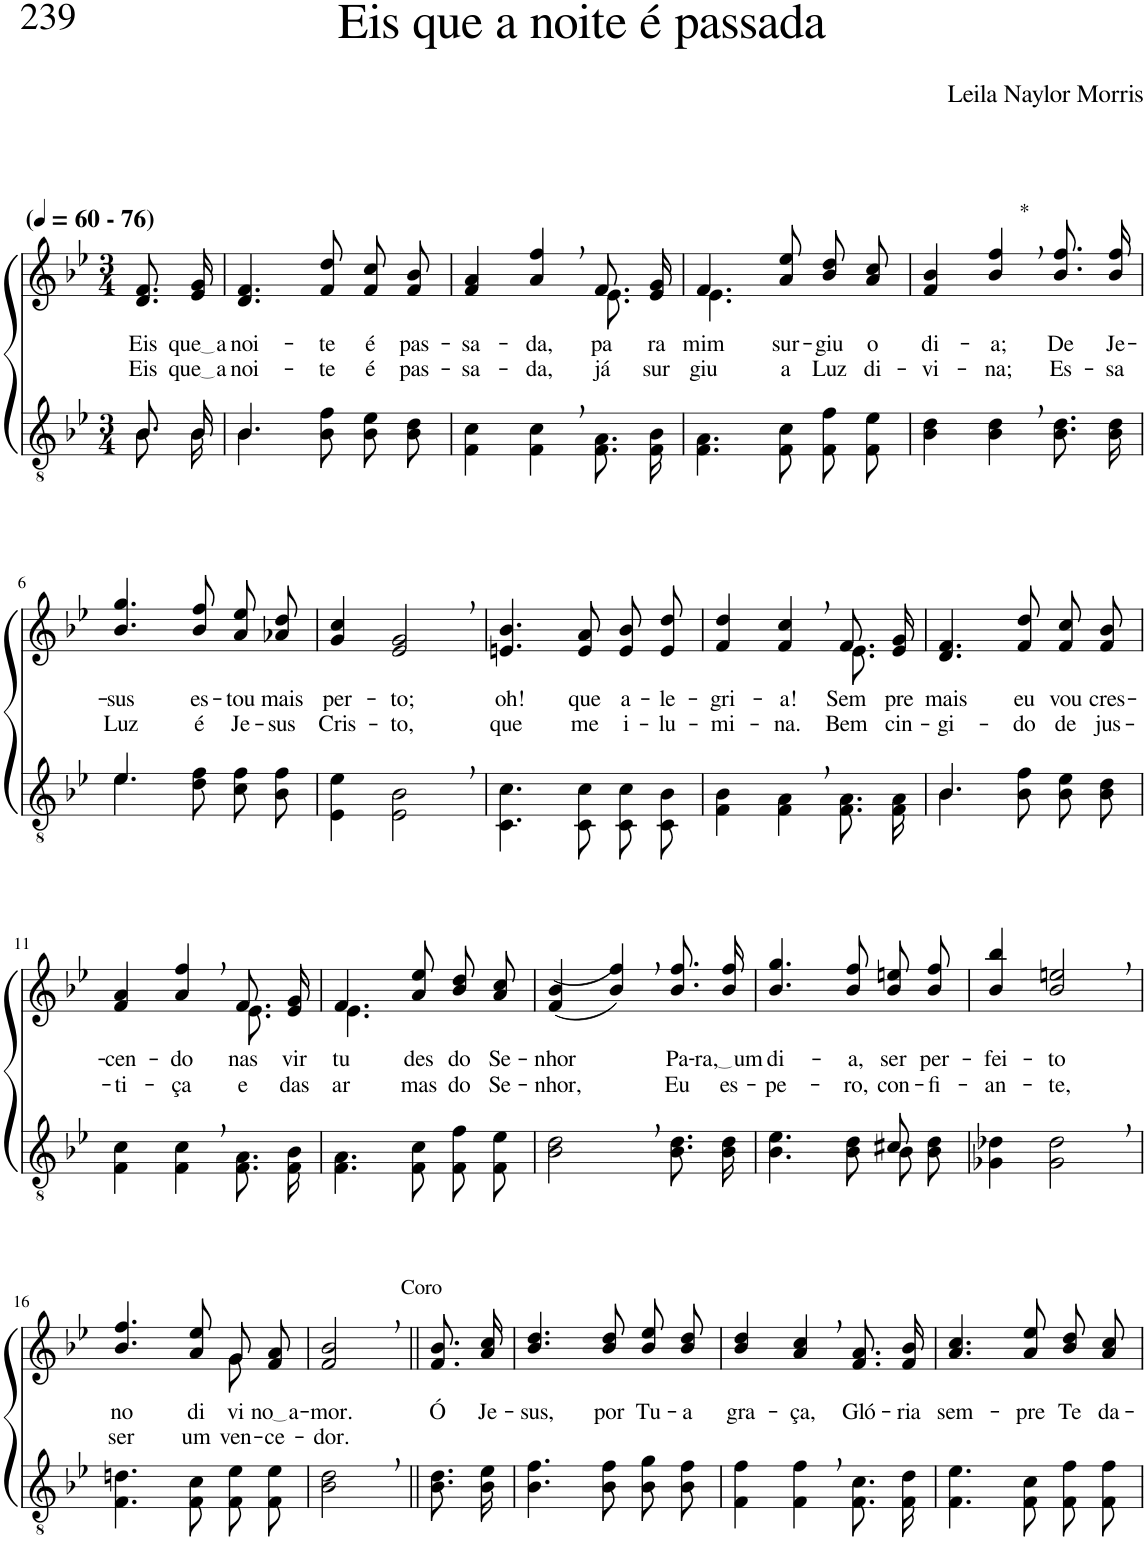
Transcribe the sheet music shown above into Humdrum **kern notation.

**kern	**kern	**text	**text
*part2	*part1	*part1	*part1
*staff2	*staff1	*staff1	*staff1
*I"Parte III e IV	*I"Parte I e II	*	*
*clefGv2	*clefG2	*	*
*Trd3c5	*Trd3c5	*	*
*k[b-e-]	*k[b-e-]	*	*
*M3/4	*M3/4	*	*
*MM60	*MM60	*	*
=1	=1	=1	=1
*^	*	*	*
!	!	!LO:TX:a:B:t=(	!	!
!	!	!LO:TX:a:B:t=- 76)	!	!
!	!	!	!LO:LY:b	!LO:LY:b
8.B-\L	8.B-/L	8.d/ 8.f/L	Eis	Eis
!	!	!	!LO:LY:b	!LO:LY:b
16B-\Jk	16B-/Jk	16e-/ 16g/Jk	que a	que a
=2	=2	=2	=2	=2
!	!	!	!LO:LY:b	!LO:LY:b
4.B-\	4.B-/	4.d/ 4.f/	noi-	noi-
!	!	!	!LO:LY:b	!LO:LY:b
8B-\ 8f\	4.ryy	8f/ 8dd/	-te	-te
!	!	!	!LO:LY:b	!LO:LY:b
8B-\ 8e-\L	.	8f/ 8cc/L	é	é
!	!	!	!LO:LY:b	!LO:LY:b
8B-\ 8d\J	.	8f/ 8b-/J	pas-	pas-
*v	*v	*	*	*
=3	=3	=3	=3
!	!	!LO:LY:b	!LO:LY:b
*	*^	*	*
4F\ 4c\	4f/ 4a/	2ryy	-sa-	-sa-
!	!	!	!LO:LY:b	!LO:LY:b
4F\, 4c\,	4a/, 4ff/,	.	-da,	-da,
!	!	!	!LO:LY:b	!LO:LY:b
8.F/ 8.A/L	8.f/L	8.e-\	pa-	já
!	!	!	!LO:LY:b	!LO:LY:b
16F/ 16B-/Jk	16e-/ 16g/Jk	16ryy	-ra	sur-
=4	=4	=4	=4	=4
!	!	!	!LO:LY:b	!LO:LY:b
4.F\ 4.A\	4.f/	4.e-\	mim	-giu
!	!	!	!LO:LY:b	!LO:LY:b
8F\ 8c\	8a/ 8ee-/	4.ryy	sur-	a
!	!	!	!LO:LY:b	!LO:LY:b
8F\ 8f\L	8b-\ 8dd\L	.	-giu	Luz
!	!	!	!LO:LY:b	!LO:LY:b
8F\ 8e-\J	8a\ 8cc\J	.	o	di-
*	*v	*v	*	*
=5	=5	=5	=5
!	!	!LO:LY:b	!LO:LY:b
4B-\ 4d\	4f/ 4b-/	di-	-vi-
!	!LO:TX:a:t=*	!	!
!	!	!LO:LY:b	!LO:LY:b
4B-\, 4d\,	4b-/, 4ff/,	-a;	-na;
!	!	!LO:LY:b	!LO:LY:b
8.B-\ 8.d\L	8.b-\ 8.ff\L	De	Es-
!	!	!LO:LY:b	!LO:LY:b
16B-\ 16d\Jk	16b-\ 16ff\Jk	Je-	-sa
!!LO:LB:g=z
=6	=6	=6	=6
*^	*	*	*
!	!	!	!LO:LY:b	!LO:LY:b
4.e-/	4.e-\	4.b-/ 4.gg/	-sus	Luz
!	!	!	!LO:LY:b	!LO:LY:b
4.ryy	8d\ 8f\	8b-/ 8ff/	es-	é
!	!	!	!LO:LY:b	!LO:LY:b
.	8c\ 8f\L	8a\ 8ee-\L	-tou	Je-
!	!	!	!LO:LY:b	!LO:LY:b
.	8B-\ 8f\J	8a-X\ 8dd\J	mais	-sus
=7	=7	=7	=7	=7
!	!	!	!LO:LY:b	!LO:LY:b
*v	*v	*	*	*
4E-\ 4e-\	4g/ 4cc/	per-	Cris-
!	!	!LO:LY:b	!LO:LY:b
2E-\, 2B-\,	2e-/, 2g/,	-to;	-to,
=8	=8	=8	=8
!	!	!LO:LY:b	!LO:LY:b
4.C\ 4.c\	4.en/ 4.b-/	oh!	que
!	!	!LO:LY:b	!LO:LY:b
8C\ 8c\	8e/ 8a/	que	me
!	!	!LO:LY:b	!LO:LY:b
8C/ 8c/L	8e/ 8b-/L	a-	i-
!	!	!LO:LY:b	!LO:LY:b
8C/ 8B-/J	8e/ 8dd/J	-le-	-lu-
=9	=9	=9	=9
!	!	!LO:LY:b	!LO:LY:b
*	*^	*	*
4F\ 4B-\	4f/ 4dd/	2ryy	-gri-	-mi-
!	!	!	!LO:LY:b	!LO:LY:b
4F\, 4A\,	4f/, 4cc/,	.	-a!	-na.
!	!	!	!LO:LY:b	!LO:LY:b
8.F/ 8.A/L	8.f/L	8.e-\	Sem-	Bem
!	!	!	!LO:LY:b	!LO:LY:b
16F/ 16A/Jk	16e-/ 16g/Jk	16ryy	-pre	cin-
=10	=10	=10	=10	=10
*^	*	*	*	*
!	!	!	!	!LO:LY:b	!LO:LY:b
*	*	*v	*v	*	*
4.B-\	4.B-/	4.d/ 4.f/	mais	-gi-
!	!	!	!LO:LY:b	!LO:LY:b
8B-\ 8f\	4.ryy	8f/ 8dd/	eu	-do
!	!	!	!LO:LY:b	!LO:LY:b
8B-\ 8e-\L	.	8f/ 8cc/L	vou	de
!	!	!	!LO:LY:b	!LO:LY:b
8B-\ 8d\J	.	8f/ 8b-/J	cres-	jus-
*v	*v	*	*	*
!!LO:LB:g=z
=11	=11	=11	=11
!	!	!LO:LY:b	!LO:LY:b
*	*^	*	*
4F\ 4c\	4f/ 4a/	2ryy	-cen-	-ti-
!	!	!	!LO:LY:b	!LO:LY:b
4F\, 4c\,	4a/, 4ff/,	.	-do	-ça
!	!	!	!LO:LY:b	!LO:LY:b
8.F/ 8.A/L	8.f/L	8.e-\	nas	e
!	!	!	!LO:LY:b	!LO:LY:b
16F/ 16B-/Jk	16e-/ 16g/Jk	16ryy	vir-	das
=12	=12	=12	=12	=12
!	!	!	!LO:LY:b	!LO:LY:b
4.F\ 4.A\	4.f/	4.e-\	-tu-	ar-
!	!	!	!LO:LY:b	!LO:LY:b
8F\ 8c\	8a/ 8ee-/	4.ryy	-des	-mas
!	!	!	!LO:LY:b	!LO:LY:b
8F\ 8f\L	8b-\ 8dd\L	.	do	do
!	!	!	!LO:LY:b	!LO:LY:b
8F\ 8e-\J	8a\ 8cc\J	.	Se-	Se-
*	*v	*v	*	*
=13	=13	=13	=13
!	!	!LO:LY:b	!LO:LY:b
2B-\, 2d\,	((4f/ 4b-/	-nhor	-nhor,
.	4b-/, 4ff/,))	.	.
!	!	!LO:LY:b	!LO:LY:b
8.B-\ 8.d\L	8.b-\ 8.ff\L	Pa-	Eu
!	!	!LO:LY:b	!LO:LY:b
16B-\ 16d\Jk	16b-\ 16ff\Jk	ra, um	es-
=14	=14	=14	=14
*^	*	*	*
!	!	!	!LO:LY:b	!LO:LY:b
2ryy	4.B-\ 4.e-\	4.b-/ 4.gg/	di-	-pe-
!	!	!	!LO:LY:b	!LO:LY:b
.	8B-\ 8d\	8b-/ 8ff/	-a,	-ro,
!	!	!	!LO:LY:b	!LO:LY:b
8c#X/	8B-\L	8b-\ 8een\L	ser	con-
!	!	!	!LO:LY:b	!LO:LY:b
8ryy	8B-\ 8d\J	8b-\ 8ff\J	per-	-fi-
=15	=15	=15	=15	=15
!	!	!	!LO:LY:b	!LO:LY:b
*v	*v	*	*	*
4G-X\ 4d-X\	4b-/ 4bb-/	-fei-	-an-
!	!	!LO:LY:b	!LO:LY:b
2G-\, 2d-\,	2b-/, 2een/,	-to	-te,
!!LO:LB:g=z
=16	=16	=16	=16
!	!	!LO:LY:b	!LO:LY:b
*	*^	*	*
4.F\ 4.dn\	4.b-/ 4.ff/	2ryy	no	ser
!	!	!	!LO:LY:b	!LO:LY:b
8F\ 8c\	8a/ 8ee-/	.	di-	um
!	!	!	!	!LO:LY:b
!	!	!	!LO:LY:b	!
8F\ 8e-\L	8g/L	8g\	-vi-	ven-
!	!	!	!LO:LY:b	!LO:LY:b
8F\ 8e-\J	8f/ 8a/J	8ryy	no a	-ce-
=17	=17	=17	=17	=17
!	!LO:TX:a:t=Coro	!	!	!
!	!	!	!LO:LY:b	!LO:LY:b
*	*v	*v	*	*
2B-\, 2d\,	2f/, 2b-/,	-mor.	-dor.
=18||	=18||	=18||	=18||
!	!	!LO:LY:b	!
8.B-\ 8.d\L	8.f/ 8.b-/L	Ó	.
!	!	!LO:LY:b	!
16B-\ 16e-\Jk	16a/ 16cc/Jk	Je-	.
=19	=19	=19	=19
!	!	!LO:LY:b	!
4.B-\ 4.f\	4.b-/ 4.dd/	-sus,	.
!	!	!LO:LY:b	!
8B-\ 8f\	8b-/ 8dd/	por	.
!	!	!LO:LY:b	!
8B-\ 8g\L	8b-\ 8ee-\L	Tu-	.
!	!	!LO:LY:b	!
8B-\ 8f\J	8b-\ 8dd\J	-a	.
=20	=20	=20	=20
!	!	!LO:LY:b	!
4F\ 4f\	4b-/ 4dd/	gra-	.
!	!	!LO:LY:b	!
4F\, 4f\,	4a/, 4cc/,	-ça,	.
!	!	!LO:LY:b	!
8.F/ 8.c/L	8.f/ 8.a/L	Gló-	.
!	!	!LO:LY:b	!
16F/ 16d/Jk	16f/ 16b-/Jk	-ria	.
=21	=21	=21	=21
!	!	!LO:LY:b	!
4.F\ 4.e-\	4.a/ 4.cc/	sem-	.
!	!	!LO:LY:b	!
8F\ 8c\	8a/ 8ee-/	-pre	.
!	!	!LO:LY:b	!
8F\ 8f\L	8b-\ 8dd\L	Te	.
!	!	!LO:LY:b	!
8F\ 8f\J	8a\ 8cc\J	da-	.
=	=	=	=
*-	*-	*-	*-
